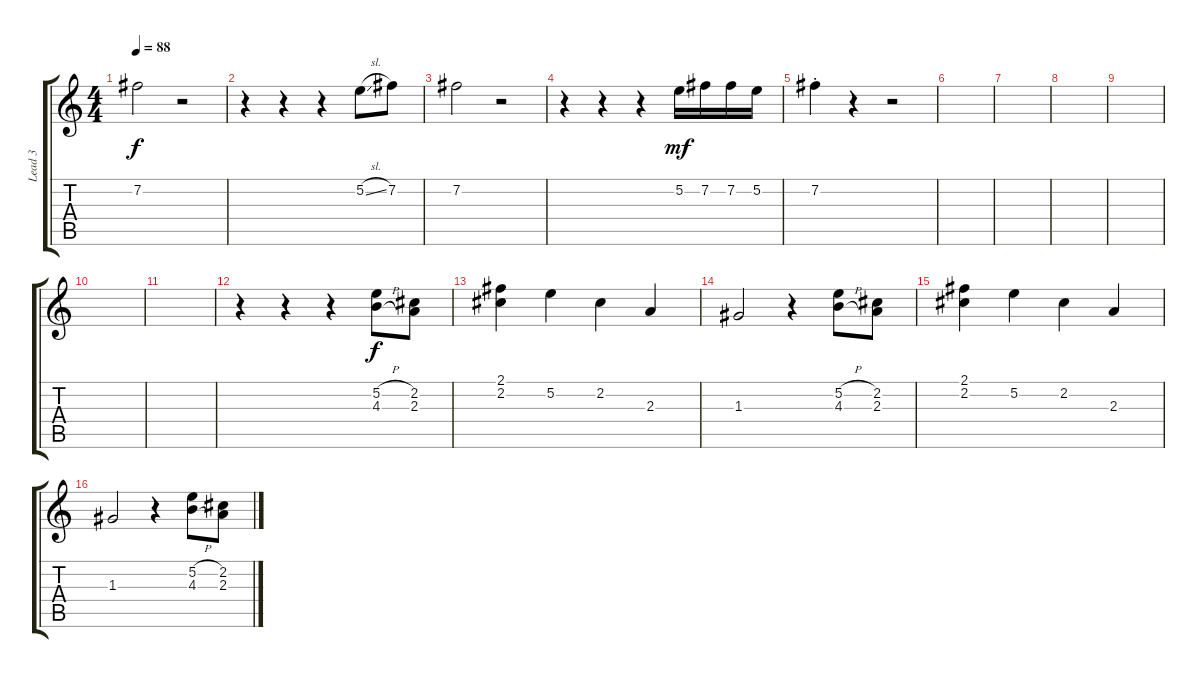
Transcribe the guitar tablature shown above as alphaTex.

\track ("Lead 3" "Lead 3") {instrument overdrivenguitar}
\staff {score tabs}
\tuning (E4 B3 G3 D3 A2 E2) {hide}
\ts (4 4)
\tempo 88
\clef g2
\ks c
7.2.2{dy f} r.2 |
r.4 r.4 r.4 5.2{sl}.8 7.2.8 |
7.2.2 r.2 |
r.4 r.4 r.4 5.2.16{dy mf} 7.2.16 7.2.16 5.2.16 |
7.2{st}.4 r.4 r.2 |
|
|
|
|
|
|
r.4{instrument electricguitarjazz} r.4 r.4 (5.2{h} 4.3{h}).8{dy f} (2.2 2.3).8 |
(2.1 2.2).4 5.2.4 2.2.4 2.3.4 |
1.3.2 r.4 (5.2{h} 4.3{h}).8 (2.2 2.3).8 |
(2.1 2.2).4 5.2.4 2.2.4 2.3.4 |
1.3.2 r.4 (5.2{h} 4.3{h}).8 (2.2 2.3).8
